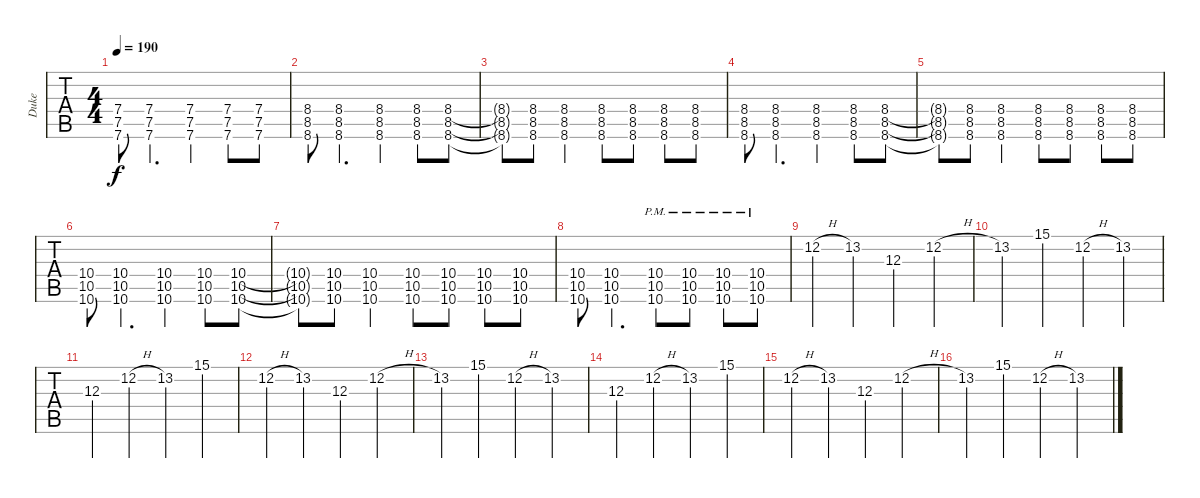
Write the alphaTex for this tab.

\track ("Duke" "Duke") {instrument distortionguitar}
\staff {tabs}
\tuning (Db4 Ab3 E3 B2 Gb2 B1) {hide}
\ts (4 4)
\tempo 190
\clef g2
\ks c
(7.4 7.5 7.6).8{dy f} (7.4 7.5 7.6).4{d} (7.4 7.5 7.6).4 (7.4 7.5 7.6).8 (7.4 7.5 7.6).8 |
(8.4 8.5 8.6).8 (8.4 8.5 8.6).4{d} (8.4 8.5 8.6).4 (8.4 8.5 8.6).8 (8.4 8.5 8.6).8 |
(8.4{t} 8.5{t} 8.6{t}).8 (8.4 8.5 8.6).8 (8.4 8.5 8.6).4 (8.4 8.5 8.6).8 (8.4 8.5 8.6).8 (8.4 8.5 8.6).8 (8.4 8.5 8.6).8 |
(8.4 8.5 8.6).8 (8.4 8.5 8.6).4{d} (8.4 8.5 8.6).4 (8.4 8.5 8.6).8 (8.4 8.5 8.6).8 |
(8.4{t} 8.5{t} 8.6{t}).8 (8.4 8.5 8.6).8 (8.4 8.5 8.6).4 (8.4 8.5 8.6).8 (8.4 8.5 8.6).8 (8.4 8.5 8.6).8 (8.4 8.5 8.6).8 |
(10.4 10.5 10.6).8 (10.4 10.5 10.6).4{d} (10.4 10.5 10.6).4 (10.4 10.5 10.6).8 (10.4 10.5 10.6).8 |
(10.4{t} 10.5{t} 10.6{t}).8 (10.4 10.5 10.6).8 (10.4 10.5 10.6).4 (10.4 10.5 10.6).8 (10.4 10.5 10.6).8 (10.4 10.5 10.6).8 (10.4 10.5 10.6).8 |
(10.4 10.5 10.6).8 (10.4 10.5 10.6).4{d} (10.4{pm} 10.5{pm} 10.6{pm}).8 (10.4{pm} 10.5{pm} 10.6{pm}).8 (10.4{pm} 10.5{pm} 10.6{pm}).8 (10.4{pm} 10.5{pm} 10.6{pm}).8 |
12.2{h}.4 13.2.4 12.3.4 12.2{h}.4 |
13.2.4 15.1.4 12.2{h}.4 13.2.4 |
12.3.4 12.2{h}.4 13.2.4 15.1.4 |
12.2{h}.4 13.2.4 12.3.4 12.2{h}.4 |
13.2.4 15.1.4 12.2{h}.4 13.2.4 |
12.3.4 12.2{h}.4 13.2.4 15.1.4 |
12.2{h}.4 13.2.4 12.3.4 12.2{h}.4 |
13.2.4 15.1.4 12.2{h}.4 13.2.4
